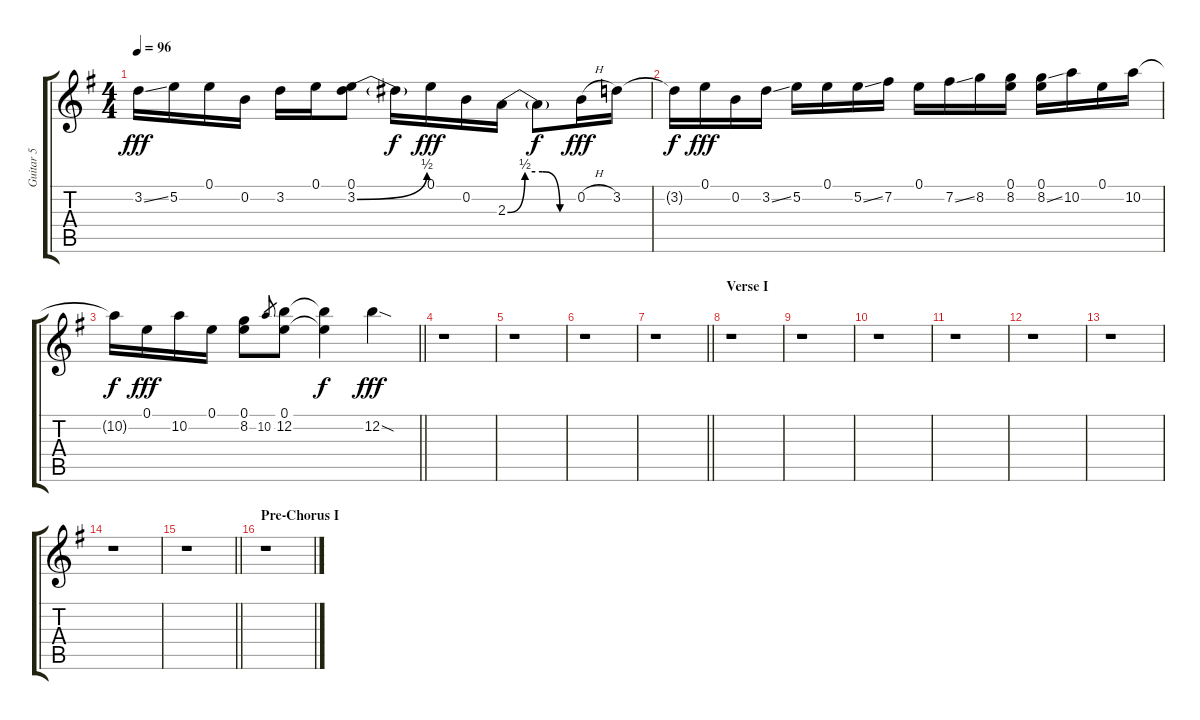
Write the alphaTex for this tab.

\track ("Guitar 5" "Guitar 5") {instrument distortionguitar}
\staff {score tabs}
\tuning (E4 B3 G3 D3 A2 E2) {hide}
\ts (4 4)
\tempo 96
\clef g2
\ks g
3.2{ss}.16{dy fff} 5.2.16 0.1.16 0.2.16 3.2.16 0.1.16 (0.1 3.2{be (bend 0 0 60 2)}).8 3.2{t}.16{dy f} 0.1.16{dy fff} 0.2.16 2.3{be (custom 0 0 15 2 30 2 45 0 60 0)}.16 2.3{t}.8{dy f} 0.2{h}.16{dy fff} 3.2.16 |
3.2{t}.16{dy f} 0.1.16{dy fff} 0.2.16 3.2{ss}.16 5.2.16 0.1.16 5.2{ss}.16 7.2.16 0.1.16 7.2{ss}.16 8.2.16 (0.1 8.2).16 (0.1 8.2{ss}).16 10.2.16 0.1.16 10.2.16 |
\barLineRight lightlight
10.2{t}.16{dy f} 0.1.16{dy fff} 10.2.16 0.1.16 (0.1 8.2).8 10.2.8{gr} (0.1 12.2).8 (0.1{t} 12.2{t}).4{dy f} 12.2{sod}.4{dy fff} |
r.1 |
r.1 |
r.1 |
\barLineRight lightlight
r.1 |
\section ("" "Verse I")
r.1 |
r.1 |
r.1 |
r.1 |
r.1 |
r.1 |
r.1 |
\barLineRight lightlight
r.1 |
\section ("" "Pre-Chorus I")
r.1
